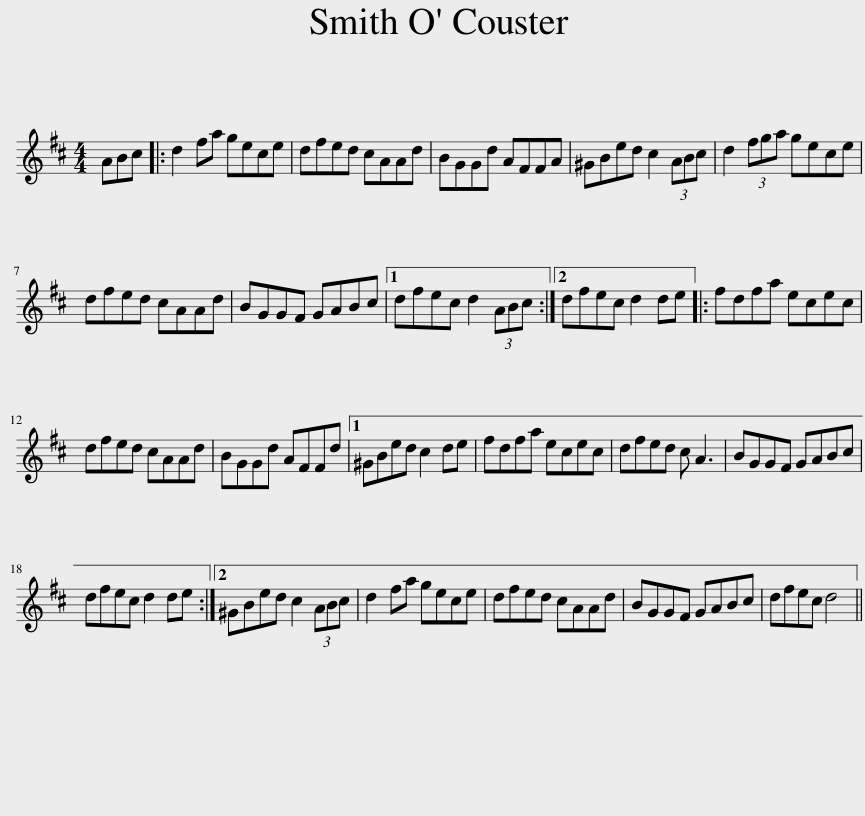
X:1
L:1/8
M:4/4
I:linebreak $
K:D
V:1 treble
V:1
 ABc |: d2 fa gece | dfed cAAd | BGGd AFFA | ^GBed c2 (3ABc | %5
 d2 (3fga gece |$ dfed cAAd | BGGF GABc |1 dfec d2 (3ABc :|2 dfec d2 de |: %10
 fdfa ecec |$ dfed cAAd | BGGd AFFd |1 ^GBed c2 de | fdfa ecec | %15
 dfed c A3 | BGGF GABc |$ dfec d2 de :|2 ^GBed c2 (3ABc | d2 fa gece | %20
 dfed cAAd | BGGF GABc | dfec d4 || %23
